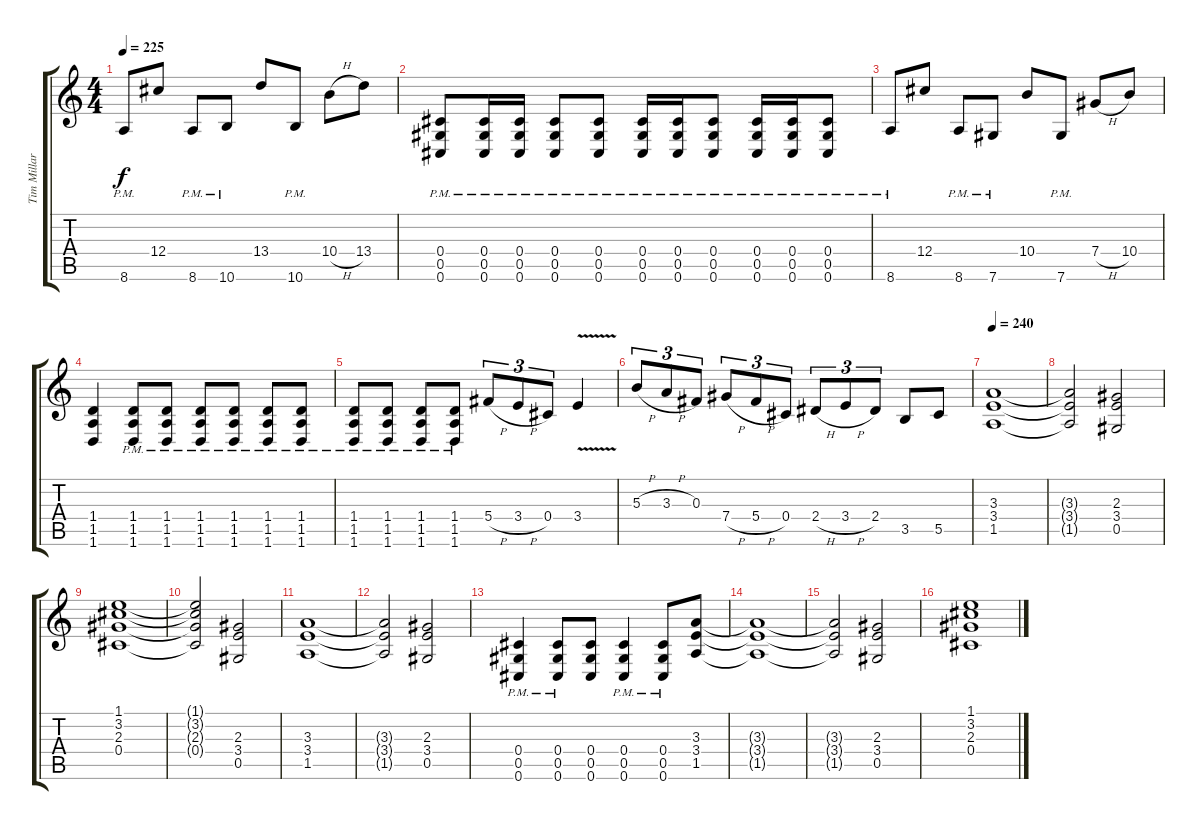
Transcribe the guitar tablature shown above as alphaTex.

\track ("Tim Millar" "Tim Millar") {instrument distortionguitar}
\staff {score tabs}
\tuning (Eb4 Bb3 Gb3 Db3 Ab2 Db2) {hide}
\ts (4 4)
\tempo 225
\clef g2
\ks c
8.6{pm}.8{dy f} 12.4.8 8.6{pm}.8 10.6{pm}.8 13.4.8 10.6{pm}.8 10.4{h}.8 13.4.8 |
(0.4{pm} 0.5{pm} 0.6{pm}).8 (0.4{pm} 0.5{pm} 0.6{pm}).16 (0.4{pm} 0.5{pm} 0.6{pm}).16 (0.4{pm} 0.5{pm} 0.6{pm}).8 (0.4{pm} 0.5{pm} 0.6{pm}).8 (0.4{pm} 0.5{pm} 0.6{pm}).16 (0.4{pm} 0.5{pm} 0.6{pm}).16 (0.4{pm} 0.5{pm} 0.6{pm}).8 (0.4{pm} 0.5{pm} 0.6{pm}).16 (0.4{pm} 0.5{pm} 0.6{pm}).16 (0.4{pm} 0.5{pm} 0.6{pm}).8 |
8.6{pm}.8 12.4.8 8.6{pm}.8 7.6{pm}.8 10.4.8 7.6{pm}.8 7.4{h}.8 10.4.8 |
(1.4 1.5 1.6).4 (1.4{pm} 1.5{pm} 1.6{pm}).8 (1.4{pm} 1.5{pm} 1.6{pm}).8 (1.4{pm} 1.5{pm} 1.6{pm}).8 (1.4{pm} 1.5{pm} 1.6{pm}).8 (1.4{pm} 1.5{pm} 1.6{pm}).8 (1.4{pm} 1.5{pm} 1.6{pm}).8 |
(1.4{pm} 1.5{pm} 1.6{pm}).8 (1.4{pm} 1.5{pm} 1.6{pm}).8 (1.4{pm} 1.5{pm} 1.6{pm}).8 (1.4{pm} 1.5{pm} 1.6{pm}).8 5.4{h}.8{tu (3 2)} 3.4{h}.8{tu (3 2)} 0.4.8{tu (3 2)} 3.4{v}.4 |
5.3{h}.8{tu (3 2)} 3.3{h}.8{tu (3 2)} 0.3.8{tu (3 2)} 7.4{h}.8{tu (3 2)} 5.4{h}.8{tu (3 2)} 0.4.8{tu (3 2)} 2.4{h}.8{tu (3 2)} 3.4{h}.8{tu (3 2)} 2.4.8{tu (3 2)} 3.5.8 5.5.8 |
\tempo 240
(3.3 3.4 1.5).1 |
(3.3{t} 3.4{t} 1.5{t}).2 (2.3 3.4 0.5).2 |
(1.1 3.2 2.3 0.4).1 |
(1.1{t} 3.2{t} 2.3{t} 0.4{t}).2 (2.3 3.4 0.5).2 |
(3.3 3.4 1.5).1 |
(3.3{t} 3.4{t} 1.5{t}).2 (2.3 3.4 0.5).2 |
(0.4{pm} 0.5{pm} 0.6{pm}).4 (0.4{pm} 0.5{pm} 0.6{pm}).8 (0.4 0.5 0.6).8 (0.4{pm} 0.5{pm} 0.6{pm}).4 (0.4{pm} 0.5{pm} 0.6{pm}).8 (3.3 3.4 1.5).8 |
(3.3{t} 3.4{t} 1.5{t}).1 |
(3.3{t} 3.4{t} 1.5{t}).2 (2.3 3.4 0.5).2 |
(1.1 3.2 2.3 0.4).1
